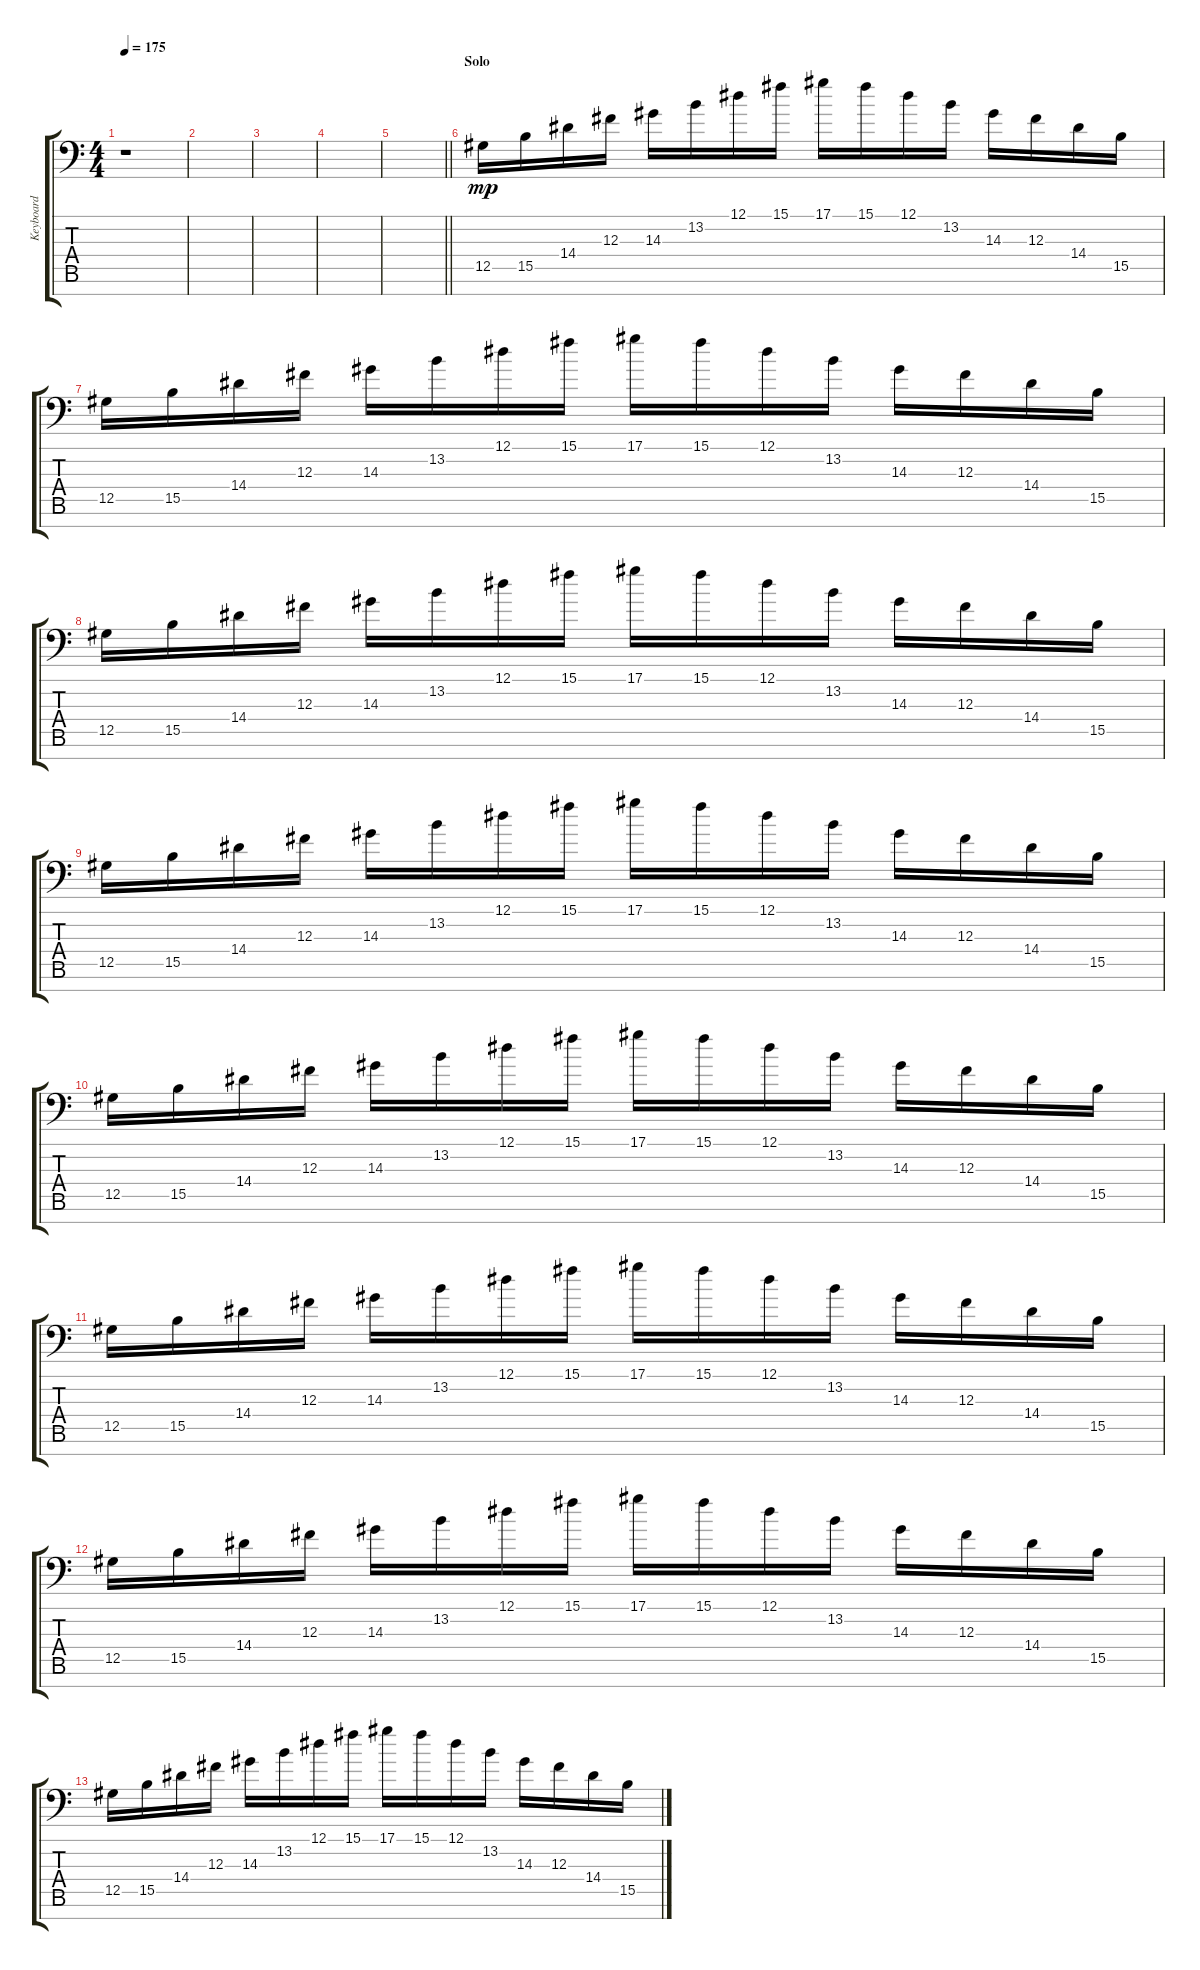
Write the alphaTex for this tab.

\track ("Keyboard" "Keyboard") {instrument electricgrandpiano}
\staff {score tabs}
\tuning (Eb4 Bb3 Gb3 Db3 Ab2 Eb2 Bb1) {hide}
\ts (4 4)
\tempo 175
\clef f4
\ks c
r.1{dy mf} |
|
|
|
\barLineRight lightlight
|
\section ("" "Solo")
12.5.16{dy mp instrument lead2sawtooth} 15.5.16 14.4.16 12.3.16 14.3.16 13.2.16 12.1.16 15.1.16 17.1.16 15.1.16 12.1.16 13.2.16 14.3.16 12.3.16 14.4.16 15.5.16 |
12.5.16 15.5.16 14.4.16 12.3.16 14.3.16 13.2.16 12.1.16 15.1.16 17.1.16 15.1.16 12.1.16 13.2.16 14.3.16 12.3.16 14.4.16 15.5.16 |
12.5.16 15.5.16 14.4.16 12.3.16 14.3.16 13.2.16 12.1.16 15.1.16 17.1.16 15.1.16 12.1.16 13.2.16 14.3.16 12.3.16 14.4.16 15.5.16 |
12.5.16 15.5.16 14.4.16 12.3.16 14.3.16 13.2.16 12.1.16 15.1.16 17.1.16 15.1.16 12.1.16 13.2.16 14.3.16 12.3.16 14.4.16 15.5.16 |
12.5.16 15.5.16 14.4.16 12.3.16 14.3.16 13.2.16 12.1.16 15.1.16 17.1.16 15.1.16 12.1.16 13.2.16 14.3.16 12.3.16 14.4.16 15.5.16 |
12.5.16 15.5.16 14.4.16 12.3.16 14.3.16 13.2.16 12.1.16 15.1.16 17.1.16 15.1.16 12.1.16 13.2.16 14.3.16 12.3.16 14.4.16 15.5.16 |
12.5.16 15.5.16 14.4.16 12.3.16 14.3.16 13.2.16 12.1.16 15.1.16 17.1.16 15.1.16 12.1.16 13.2.16 14.3.16 12.3.16 14.4.16 15.5.16 |
12.5.16 15.5.16 14.4.16 12.3.16 14.3.16 13.2.16 12.1.16 15.1.16 17.1.16 15.1.16 12.1.16 13.2.16 14.3.16 12.3.16 14.4.16 15.5.16
